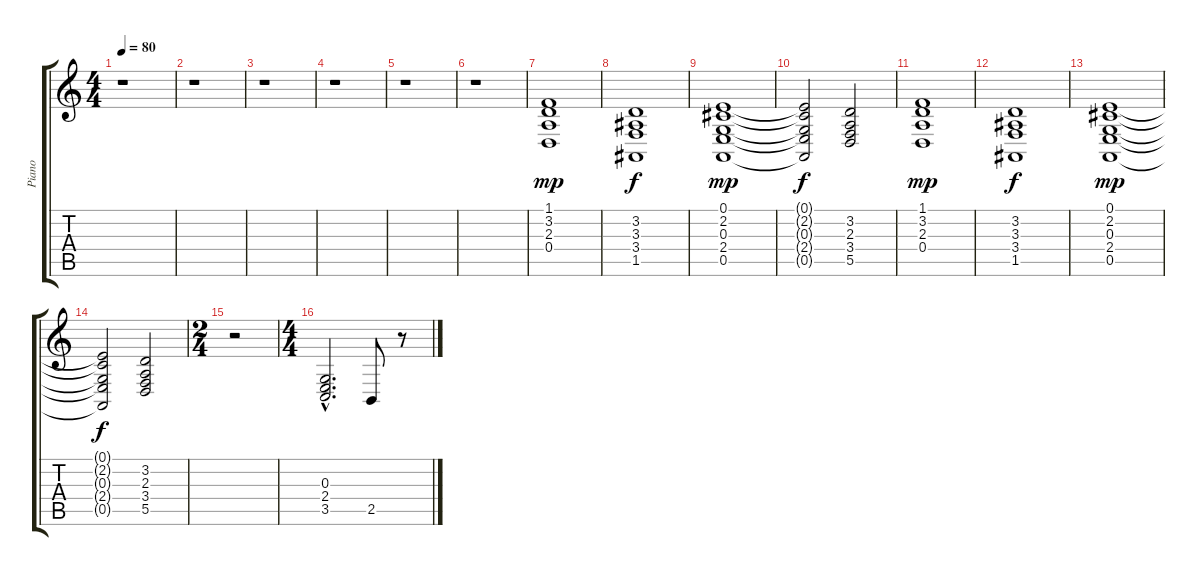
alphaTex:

\track ("Piano" "Piano") {instrument acousticgrandpiano}
\staff {score tabs}
\tuning (E4 B3 G3 D3 A2 E2) {hide}
\ts (4 4)
\tempo 80
\clef g2
\ks c
r.1{dy mp instrument acousticgrandpiano} |
r.1 |
r.1 |
r.1 |
r.1 |
r.1 |
(1.1 3.2 2.3 0.4).1 |
(3.2 3.3 3.4 1.5).1{dy f} |
(0.1 2.2 0.3 2.4 0.5).1{dy mp} |
(0.1{t} 2.2{t} 0.3{t} 2.4{t} 0.5{t}).2{dy f} (3.2 2.3 3.4 5.5).2 |
(1.1 3.2 2.3 0.4).1{dy mp} |
(3.2 3.3 3.4 1.5).1{dy f} |
(0.1 2.2 0.3 2.4 0.5).1{dy mp} |
(0.1{t} 2.2{t} 0.3{t} 2.4{t} 0.5{t}).2{dy f} (3.2 2.3 3.4 5.5).2 |
\ts (2 4)
r.2 |
\ts (4 4)
(0.3{hac} 2.4{hac} 3.5{hac}).2{d} 2.5.8 r.8
